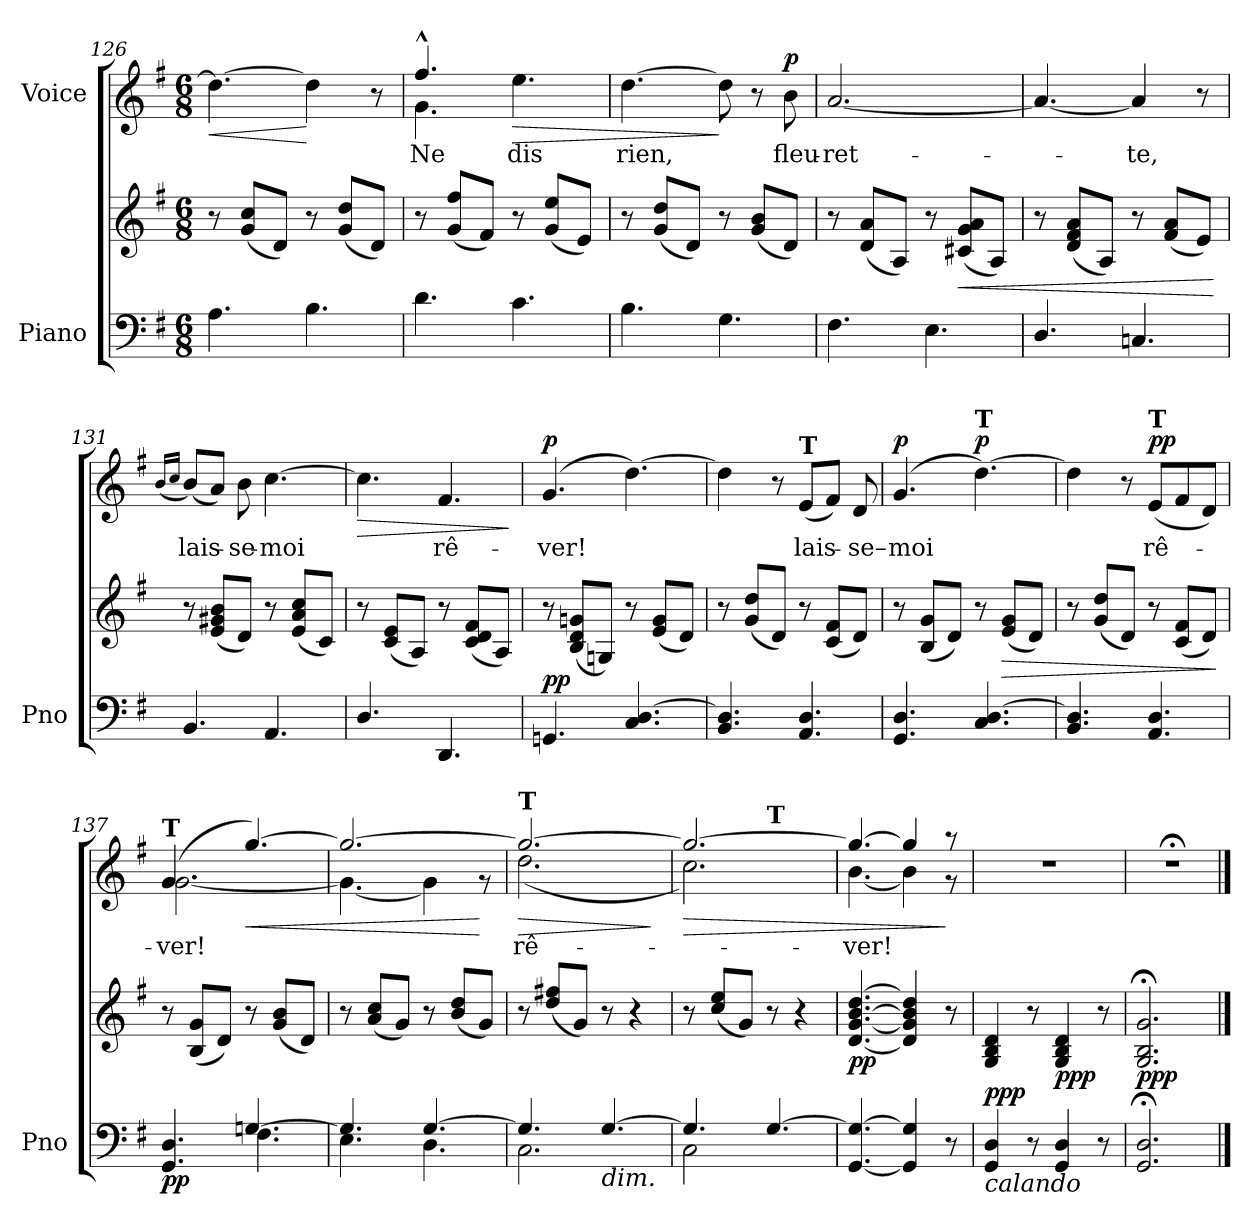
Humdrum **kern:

**kern	**kern	**dynam	**kern	**text	**dynam
*part2	*part2	*part2	*part1	*part1	*part1
*staff3	*staff2	*staff2/3	*staff1	*staff1	*staff1
*I"Piano	*	*	*I"Voice	*	*
*I'Pno	*	*	*	*	*
!!LO:LB:g=z
*clefF4	*clefG2	*	*clefG2	*	*
*k[f#]	*k[f#]	*	*k[f#]	*	*
*M6/8	*M6/8	*	*M6/8	*	*
=126	=126	=126	=126	=126	=126
!	!	!	!	!	!LO:HP:b
4.A\	8r	.	4.dd\_	.	<
.	(<8g/ 8cc/L	.	.	.	.
.	8d/J)	.	.	.	.
4.B\	8r	.	4dd\]	.	[
.	(<8g/ 8dd/L	.	.	.	.
.	8d/J)	.	8r	.	.
=127	=127	=127	=127	=127	=127
!	!	!	!	!LO:LY:b	!
*	*	*	*^	*	*
4.d\	8r	.	4.ff#^^/	4.g\	Ne	.
.	(<8g/ 8ff#/L	.	.	.	.	.
.	8f#/J)	.	.	.	.	.
!	!	!	!	!	!LO:LY:b	!LO:HP:b
4.c\	8r	.	4.ee\	4.ryy	dis	>
.	(<8g/ 8ee/L	.	.	.	.	.
.	8e/J)	.	.	.	.	.
*	*	*	*v	*v	*	*
=128	=128	=128	=128	=128	=128
!	!	!	!	!LO:LY:b	!
4.B\	8r	.	[4.dd\	rien,	.
.	(<8g/ 8dd/L	.	.	.	.
.	8d/J)	.	.	.	.
4.G\	8r	.	8dd\]	.	]
.	(<8g/ 8b/L	.	8r	.	.
!	!	!	!	!LO:LY:b	!LO:DY:a
.	8d/J)	.	8b\	fleu-	p
=129	=129	=129	=129	=129	=129
!	!	!	!	!LO:LY:b	!
4.F#\	8r	.	[2.a/	-ret-	.
.	(<8d/ 8a/L	.	.	.	.
.	8A/J)	.	.	.	.
4.E\	8r	.	.	.	.
!	!	!LO:HP:b	!	!	!
.	(<8c#X/ 8g/ 8a/L	<	.	.	.
.	8A/J)	.	.	.	.
=130	=130	=130	=130	=130	=130
4.D/	8r	.	4.a/_	.	.
.	(<8d/ 8f#/ 8a/L	.	.	.	.
.	8A/J)	.	.	.	.
!	!	!	!	!LO:LY:b	!
4.Cn/	8r	.	4a/]	-te,	.
.	(<8f#/ 8a/L	.	.	.	.
.	8e/J)	.	8r	.	.
.	.	[	.	.	.
!!LO:LB:g=z
=131	=131	=131	=131	=131	=131
.	.	.	(<16qb/LL	.	.
.	.	.	16qcc/JJ	.	.
!	!	!	!	!LO:LY:b	!
4.BB/	8r	.	(<8b/L)	lais-	.
.	(<8e/ 8g#X/ 8b/L	.	8a/J)	.	.
!	!	!	!	!LO:LY:b	!
.	8d/J)	.	8b\	-se-	.
!	!	!	!	!LO:LY:b	!
4.AA/	8r	.	[4.cc\	moi	.
.	(<8e/ 8a/ 8cc/L	.	.	.	.
.	8c/J)	.	.	.	.
=132	=132	=132	=132	=132	=132
!	!	!	!	!	!LO:HP:b
4.D/	8r	.	4.cc\]	.	>
.	(<8c/ 8e/L	.	.	.	.
.	8A/J)	.	.	.	.
!	!	!	!	!LO:LY:b	!
4.DD/	8r	.	4.f#/	rê-	.
.	(<8c/ 8d/ 8f#/L	.	.	.	.
.	8A/J)	.	.	.	.
.	.	.	.	.	]
=133	=133	=133	=133	=133	=133
!	!	!LO:DY:a=2	!	!LO:LY:b	!LO:DY:a
4.GGn/	8r	pp	(>4.g/	-ver!	p
.	(<8B/ 8d/ 8gn/L	.	.	.	.
.	8Gn/J)	.	.	.	.
4.C/ [4.D/	8r	.	[4.dd\)	.	.
.	(<8e/ 8g/L	.	.	.	.
.	8d/J)	.	.	.	.
=134	=134	=134	=134	=134	=134
4.BB/ 4.D/]	8r	.	4dd\]	.	.
.	(<8g/ 8dd/L	.	.	.	.
.	8d/J)	.	8r	.	.
!	!	!	!LO:TX:a:B:t=T	!	!
!	!	!	!	!LO:LY:b	!
4.AA/ 4.D/	8r	.	(<8e/L	lais-	.
!	!	!	!	!	!LO:DY:a
!	!	!	!	!	!LO:DY:n=1:a
.	(<8c/ 8f#/L	.	8f#/J)	.	p other-dynamics
!	!	!	!	!LO:LY:b	!
.	8d/J)	.	8d/	-se–	.
=135	=135	=135	=135	=135	=135
!	!	!	!	!LO:LY:b	!LO:DY:a
4.GG/ 4.D/	8r	.	(>4.g/	moi	p
.	(<8B/ 8g/L	.	.	.	.
.	8d/J)	.	.	.	.
!	!	!	!LO:TX:a:B:t=T	!	!
!	!	!	!	!	!LO:DY:a
4.C/ [4.D/	8r	.	[4.dd\)	.	p
!	!	!LO:HP:b	!	!	!
.	(<8e/ 8g/L	>	.	.	.
.	8d/J)	.	.	.	.
=136	=136	=136	=136	=136	=136
4.BB/ 4.D/]	8r	.	4dd\]	.	.
.	(<8g/ 8dd/L	.	.	.	.
.	8d/J)	.	8r	.	.
!	!	!	!LO:TX:a:B:t=T	!	!
!	!	!	!	!LO:LY:b	!LO:DY:a
4.AA/ 4.D/	8r	.	(<8e/L	rê-	pp
.	(<8c/ 8f#/L	.	8f#/	.	.
.	8d/J)	.	8d/J)	.	.
.	.	]	.	.	.
!!LO:LB:g=z
=137	=137	=137	=137	=137	=137
*^	*	*	*^	*	*
!	!	!	!	!LO:TX:a:B:t=T	!	!	!
!	!	!	!LO:DY:b=2	!	!	!LO:LY:b	!
4.GG/ 4.D/	4.ryy	8r	pp	(>4.g/	[2.g\	- ver!	.
.	.	(<8B/ 8g/L	.	.	.	.	.
.	.	8d/J)	.	.	.	.	.
!	!	!	!	!	!	!	!LO:HP:b
[4.Gn/	4.F#\	8r	.	[4.gg/)	.	.	<
.	.	(<8g/ 8b/L	.	.	.	.	.
.	.	8d/J)	.	.	.	.	.
=138	=138	=138	=138	=138	=138	=138	=138
4.G/]	4.E\	8r	.	2.gg/_	4.g\_	.	.
.	.	(<8a/ 8cc/L	.	.	.	.	.
.	.	8g/J)	.	.	.	.	.
[4.G/	4.D\	8r	.	.	4g\]	.	.
.	.	(<8b/ 8dd/L	.	.	.	.	.
.	.	8g/J)	.	.	8r	.	[
=139	=139	=139	=139	=139	=139	=139	=139
!	!	!	!	!LO:TX:a:B:t=T	!	!	!
!	!	!	!LO:DY:b=2	!	!	!LO:LY:b	!LO:HP:b
!	!	!	!LO:DY:n=1:b=2	!	!	!	!
4.G/]	2.C\	8r	other-dynamics sf	2.gg/_	(<2.dd\	rê-	>
.	.	(<8dd/ 8ff#X/L	.	.	.	.	.
.	.	8g/J)	.	.	.	.	.
!LO:TX:b:i:t=dim.	!	!	!	!	!	!	!
[4.G/	.	8r	.	.	.	.	.
.	.	4r	.	.	.	.	.
*v	*v	*	*	*v	*v	*	*
.	.	.	.	.	]
=140	=140	=140	=140	=140	=140
*^	*	*	*	*	*
!	!	!	!	!	!	!LO:HP:b
*	*	*	*	*^	*	*
*	*	*	*	*	*^	*	*
4.G/]	2C\	8r	.	2.gg/_	2.cc\)	4.ryy	.	>
.	.	(<8cc/ 8ee/L	.	.	.	.	.	.
.	.	8g/J)	.	.	.	.	.	.
!	!	!	!	!	!	!LO:TX:a:B:t=T	!	!
[4.G/	.	8r	.	.	.	4.ryy	.	.
.	4ryy	4r	.	.	.	.	.	.
=141	=141	=141	=141	=141	=141	=141	=141	=141
!	!	!	!LO:DY:b	!	!	!	!LO:LY:b	!
*v	*v	*	*	*	*v	*v	*	*
[4.GG/ 4.G/_	[4.d/ [4.g/ [4.b/ [4.dd/	pp	4.gg/_	[4.b\	-ver!	.
4GG/] 4G/]	4d/] 4g/] 4b/] 4dd/]	.	4gg/]	4b\]	.	.
8r	8r	.	8r	8r	.	]
=142	=142	=142	=142	=142	=142	=142
!	!	!	!LO:TX:a:B:t=T	!	!	!
!LO:TX:b:i:t=calando	!	!	!	!	!	!
!	!	!LO:DY:a=2	!	!	!	!
*	*	*	*v	*v	*	*
4GG/ 4D/	4G/ 4B/ 4d/	ppp	2.r	.	.
8r	8r	.	.	.	.
!	!	!LO:DY:b	!	!	!
4GG/ 4D/	4G/ 4B/ 4d/	ppp	.	.	.
8r	8r	.	.	.	.
=143	=143	=143	=143	=143	=143
!	!	!LO:DY:b	!	!	!
2.GG/; 2.D/;	2.G/;< 2.B/;< 2.g/;<	ppp	2.r;<	.	.
==	==	==	==	==	==
*-	*-	*-	*-	*-	*-
